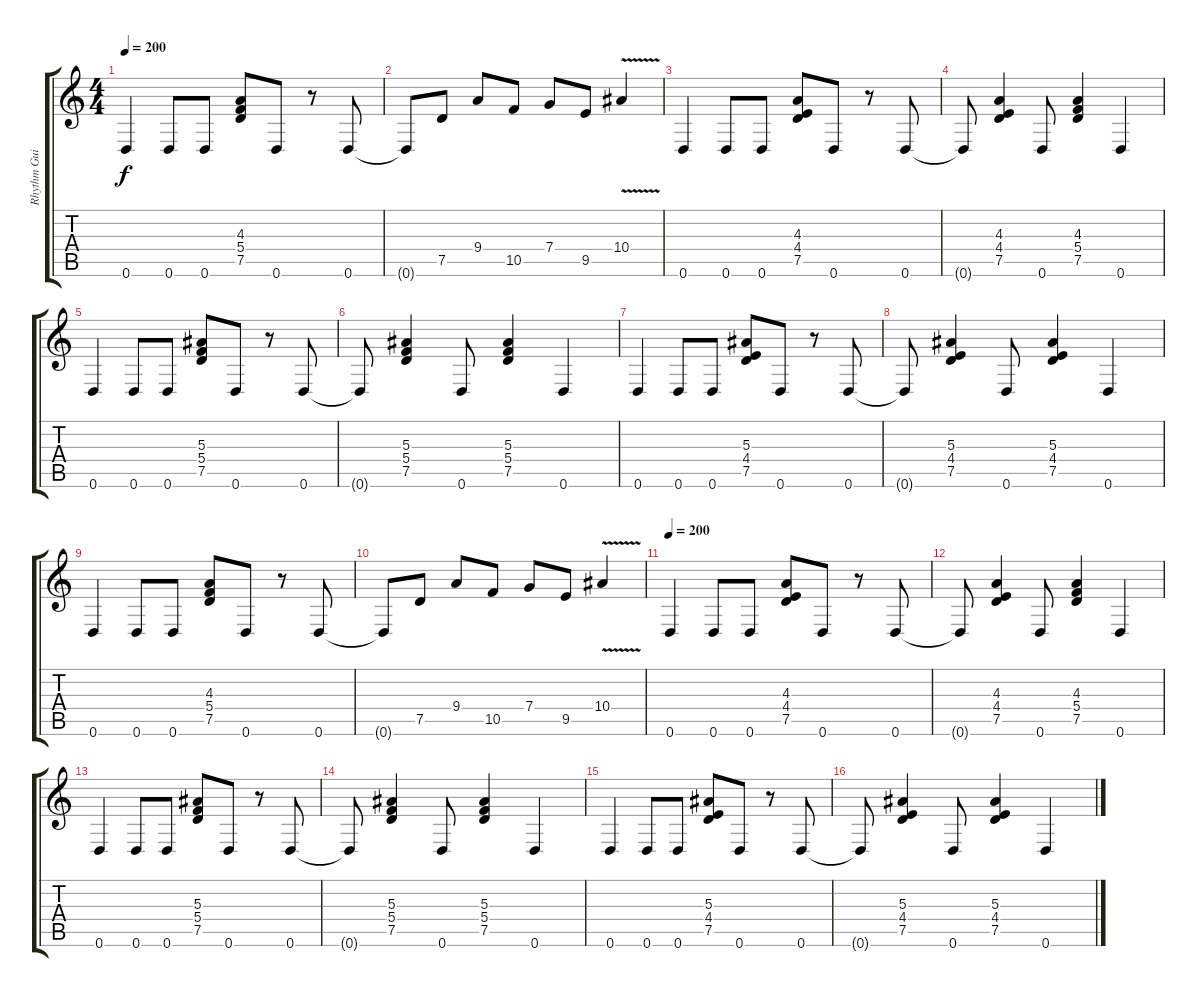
\track ("Rhythm Guitar 2" "Rhythm Gui") {instrument distortionguitar}
\staff {score tabs}
\tuning (D4 A3 F3 C3 G2 D2) {hide}
\ts (4 4)
\tempo 200
\clef g2
\ks c
0.6.4{dy f} 0.6.8 0.6.8 (4.3 5.4 7.5).8 0.6.8 r.8 0.6.8 |
0.6{t}.8 7.5.8 9.4.8 10.5.8 7.4.8 9.5.8 10.4{v}.4 |
0.6.4 0.6.8 0.6.8 (4.3 4.4 7.5).8 0.6.8 r.8 0.6.8 |
0.6{t}.8 (4.3 4.4 7.5).4 0.6.8 (4.3 5.4 7.5).4 0.6.4 |
0.6.4 0.6.8 0.6.8 (5.3 5.4 7.5).8 0.6.8 r.8 0.6.8 |
0.6{t}.8 (5.3 5.4 7.5).4 0.6.8 (5.3 5.4 7.5).4 0.6.4 |
0.6.4 0.6.8 0.6.8 (5.3 4.4 7.5).8 0.6.8 r.8 0.6.8 |
0.6{t}.8 (5.3 4.4 7.5).4 0.6.8 (5.3 4.4 7.5).4 0.6.4 |
0.6.4 0.6.8 0.6.8 (4.3 5.4 7.5).8 0.6.8 r.8 0.6.8 |
0.6{t}.8 7.5.8 9.4.8 10.5.8 7.4.8 9.5.8 10.4{v}.4 |
\tempo 200
0.6.4 0.6.8 0.6.8 (4.3 4.4 7.5).8 0.6.8 r.8 0.6.8 |
0.6{t}.8 (4.3 4.4 7.5).4 0.6.8 (4.3 5.4 7.5).4 0.6.4 |
0.6.4 0.6.8 0.6.8 (5.3 5.4 7.5).8 0.6.8 r.8 0.6.8 |
0.6{t}.8 (5.3 5.4 7.5).4 0.6.8 (5.3 5.4 7.5).4 0.6.4 |
0.6.4 0.6.8 0.6.8 (5.3 4.4 7.5).8 0.6.8 r.8 0.6.8 |
0.6{t}.8 (5.3 4.4 7.5).4 0.6.8 (5.3 4.4 7.5).4 0.6.4
